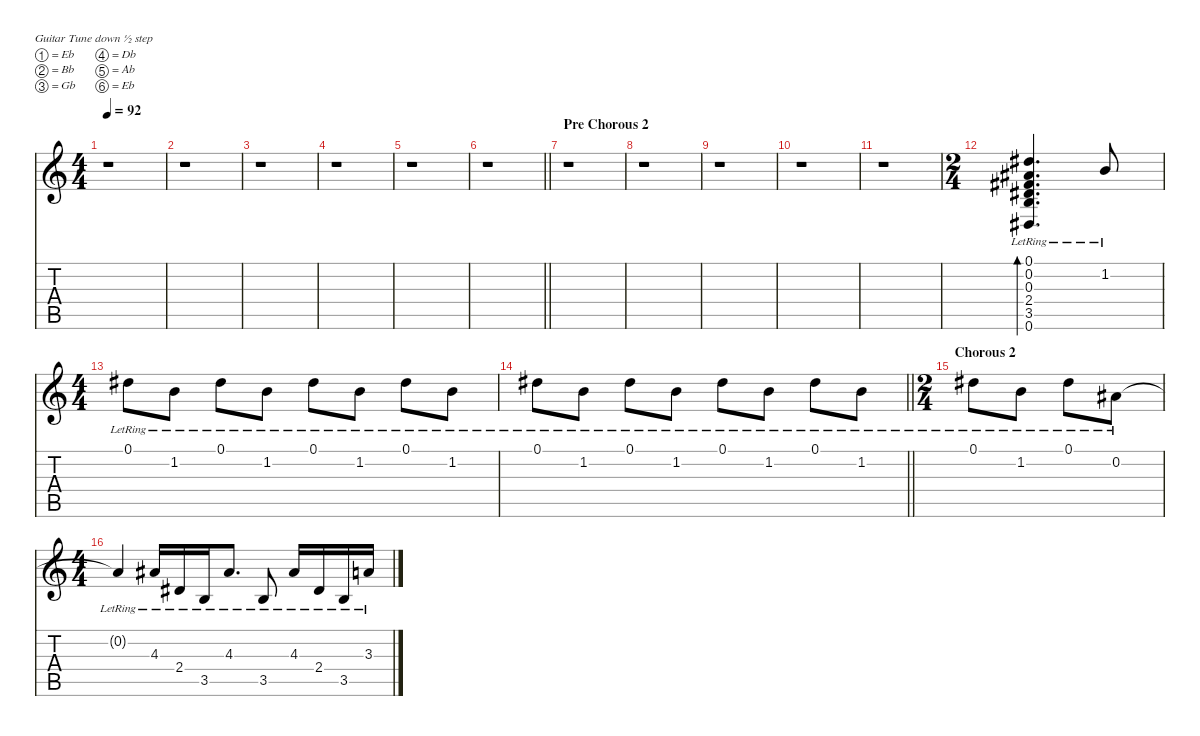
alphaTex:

\defaultSystemsLayout 4
\hideDynamics
\bracketExtendMode nobrackets
\singleTrackTrackNamePolicy hidden
\multiTrackTrackNamePolicy hidden
\otherSystemsTrackNameOrientation horizontal
\track ("Kirk Clean" "el.guit.") {instrument electricguitarclean}
\staff {score tabs}
\tuning (Eb4 Bb3 Gb3 Db3 Ab2 Eb2)
\ts (4 4)
\tempo 92
\clef g2
\ks c
r.1{dy f beam Down} |
r.1{beam Down} |
r.1{beam Down} |
r.1{beam Down} |
r.1{beam Down} |
\barLineRight lightlight
r.1{beam Down} |
\section ("" "Pre Chorous 2")
r.1{beam Down} |
r.1{beam Down} |
r.1{beam Down} |
r.1{beam Down} |
r.1{beam Down} |
\ts (2 4)
\beaming (8 2 2 2 2)
(0.1{lr acc #} 0.2{lr acc #} 0.3{lr acc #} 2.4{lr acc #} 3.5{lr} 0.6{lr acc #}).4{d bd 240 beam Up} 1.2{lr}.8{beam Up} |
\ts (4 4)
\beaming (8 2 2 2 2)
0.1{lr acc #}.8{beam Down} 1.2{lr}.8{beam Down} 0.1{lr acc #}.8{beam Down} 1.2{lr}.8{beam Down} 0.1{lr acc #}.8{beam Down} 1.2{lr}.8{beam Down} 0.1{lr acc #}.8{beam Down} 1.2{lr}.8{beam Down} |
\barLineRight lightlight
0.1{lr acc #}.8{beam Down} 1.2{lr}.8{beam Down} 0.1{lr acc #}.8{beam Down} 1.2{lr}.8{beam Down} 0.1{lr acc #}.8{beam Down} 1.2{lr}.8{beam Down} 0.1{lr acc #}.8{beam Down} 1.2{lr}.8{beam Down} |
\ts (2 4)
\beaming (8 2 2 2 2)
\section ("" "Chorous 2")
0.1{lr acc #}.8{beam Down} 1.2{lr}.8{beam Down} 0.1{lr acc #}.8{beam Down} 0.2{lr acc #}.8{beam Down} |
\ts (4 4)
\beaming (8 2 2 2 2)
0.2{lr t acc #}.4{beam Up} 4.3{lr acc #}.16{beam Up} 2.4{lr acc #}.16{beam Up} 3.5{lr}.16{beam Up} 4.3{lr acc #}.8{d beam Up} 3.5{lr}.8{beam Up} 4.3{lr acc #}.16{beam Up} 2.4{lr acc #}.16{beam Up} 3.5{lr}.16{beam Up} 3.3{lr}.16{beam Up}
